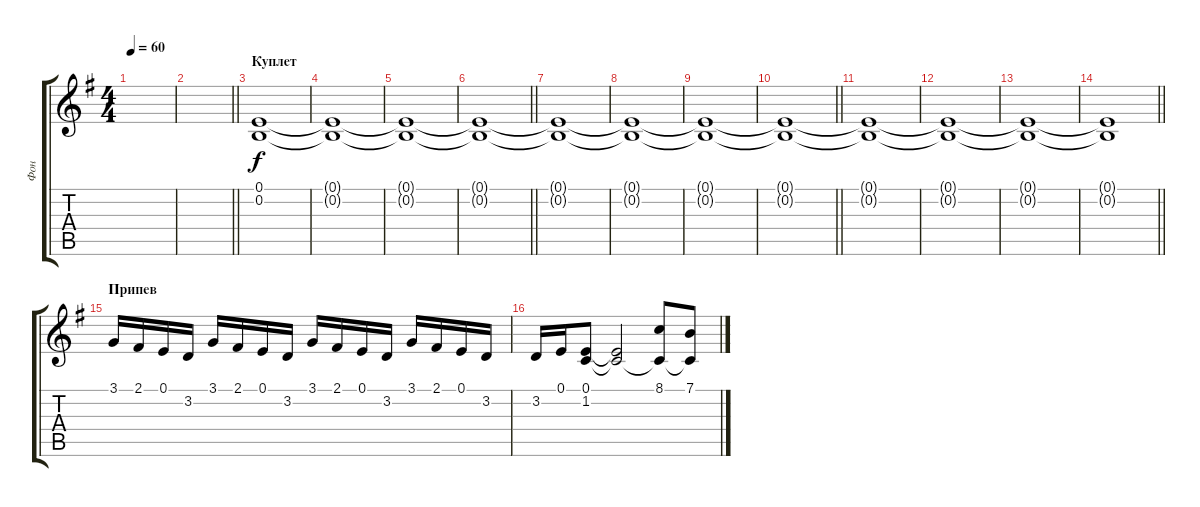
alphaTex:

\track ("Фон" "Фон") {instrument stringensemble1}
\staff {score tabs}
\tuning (E4 B3 G3 D3 A2 E2) {hide}
\ts (4 4)
\tempo 60
\clef g2
\ks g
|
\barLineRight lightlight
|
\section ("" "Куплет")
(0.1 0.2).1 |
(0.1{t} 0.2{t}).1 |
(0.1{t} 0.2{t}).1 |
\barLineRight lightlight
(0.1{t} 0.2{t}).1 |
(0.1{t} 0.2{t}).1 |
(0.1{t} 0.2{t}).1 |
(0.1{t} 0.2{t}).1 |
\barLineRight lightlight
(0.1{t} 0.2{t}).1 |
(0.1{t} 0.2{t}).1 |
(0.1{t} 0.2{t}).1 |
(0.1{t} 0.2{t}).1 |
\barLineRight lightlight
(0.1{t} 0.2{t}).1 |
\section ("" "Припев")
3.1.16 2.1.16 0.1.16 3.2.16 3.1.16 2.1.16 0.1.16 3.2.16 3.1.16 2.1.16 0.1.16 3.2.16 3.1.16 2.1.16 0.1.16 3.2.16 |
3.2.16 0.1.16 (0.1 1.2).8 (0.1{t} 1.2{t}).2 (8.1 1.2{t}).8 (7.1 1.2{t}).8
